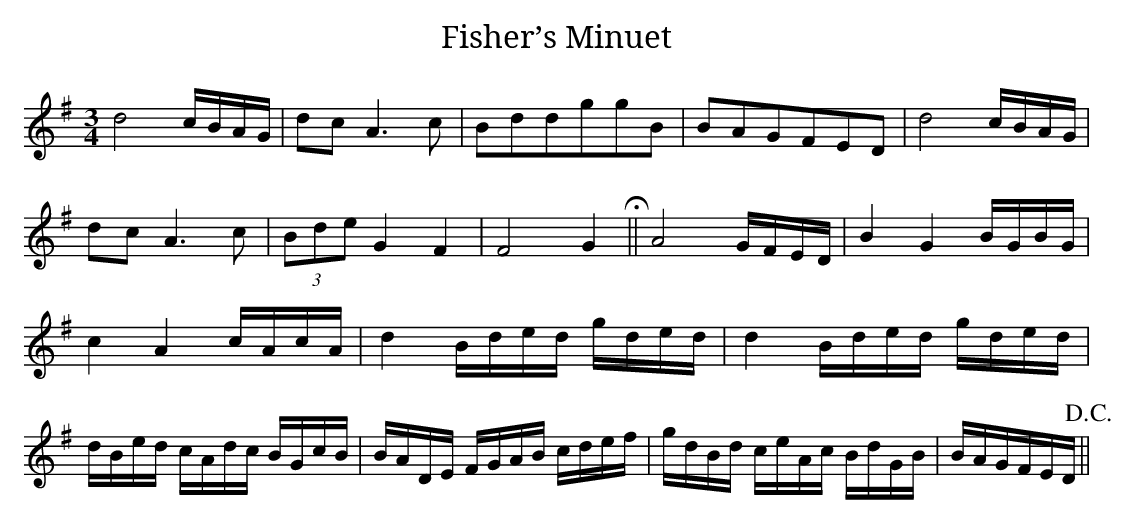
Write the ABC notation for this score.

X:1
T:Fisher’s Minuet
M:3/4
L:1/8
K:G
d4 c/B/A/G/|dc A3c|BddggB|BAGFED|d4 c/B/A/G/|
dc A3c|(3Bde G2F2|F4G2!fermata!||A4 G/F/E/D/|B2G2 B/G/B/G/|
c2A2 c/A/c/A/|d2 B/d/e/d/ g/d/e/d/|d2 B/d/e/d/ g/d/e/d/|
d/B/e/d/ c/A/d/c/ B/G/c/B/|B/A/D/E/ F/G/A/B/ c/d/e/f/|g/d/B/d/ c/e/A/c/ B/d/G/B/|B/A/G/F/E/D/ !D.C.!||
